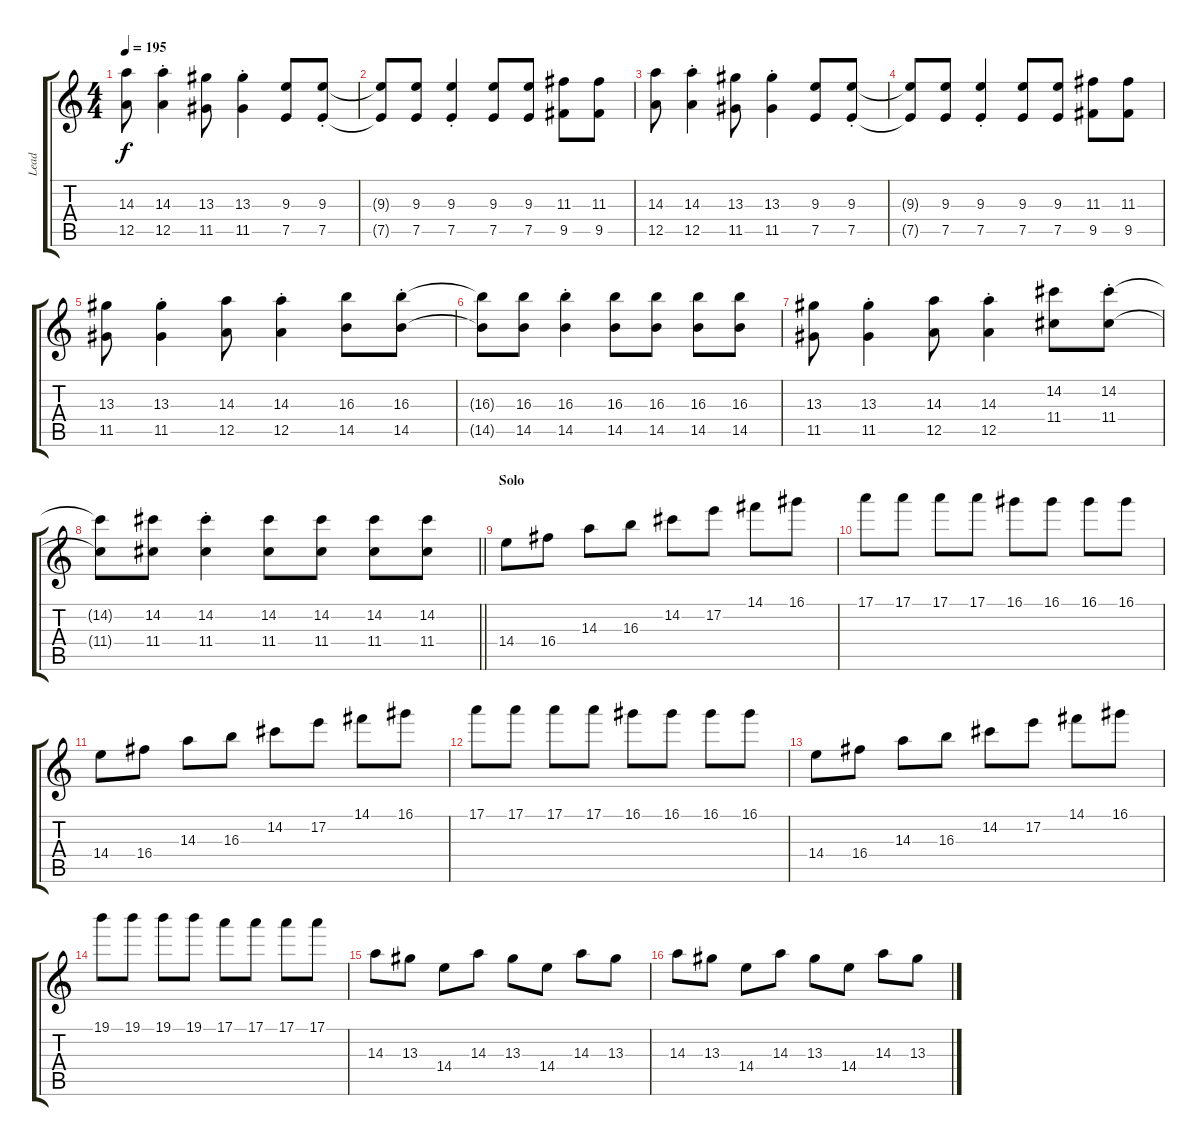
\track ("Lead" "Lead") {instrument overdrivenguitar}
\staff {score tabs}
\tuning (E4 B3 G3 D3 A2 D2) {hide}
\ts (4 4)
\tempo 195
\clef g2
\ks c
(14.3 12.5).8{dy f} (14.3{st} 12.5{st}).4 (13.3 11.5).8 (13.3{st} 11.5{st}).4 (9.3 7.5).8 (9.3{st} 7.5{st}).8 |
(9.3{t} 7.5{t}).8 (9.3 7.5).8 (9.3{st} 7.5{st}).4 (9.3 7.5).8 (9.3 7.5).8 (11.3 9.5).8 (11.3 9.5).8 |
(14.3 12.5).8 (14.3{st} 12.5{st}).4 (13.3 11.5).8 (13.3{st} 11.5{st}).4 (9.3 7.5).8 (9.3{st} 7.5{st}).8 |
(9.3{t} 7.5{t}).8 (9.3 7.5).8 (9.3{st} 7.5{st}).4 (9.3 7.5).8 (9.3 7.5).8 (11.3 9.5).8 (11.3 9.5).8 |
(13.3 11.5).8 (13.3{st} 11.5{st}).4 (14.3 12.5).8 (14.3{st} 12.5{st}).4 (16.3 14.5).8 (16.3{st} 14.5{st}).8 |
(16.3{t} 14.5{t}).8 (16.3 14.5).8 (16.3{st} 14.5{st}).4 (16.3 14.5).8 (16.3 14.5).8 (16.3 14.5).8 (16.3 14.5).8 |
(13.3 11.5).8 (13.3{st} 11.5{st}).4 (14.3 12.5).8 (14.3{st} 12.5{st}).4 (14.2 11.4).8 (14.2{st} 11.4{st}).8 |
\barLineRight lightlight
(14.2{t} 11.4{t}).8 (14.2 11.4).8 (14.2{st} 11.4{st}).4 (14.2 11.4).8 (14.2 11.4).8 (14.2 11.4).8 (14.2 11.4).8 |
\section ("" "Solo")
14.4.8 16.4.8 14.3.8 16.3.8 14.2.8 17.2.8 14.1.8 16.1.8 |
17.1.8 17.1.8 17.1.8 17.1.8 16.1.8 16.1.8 16.1.8 16.1.8 |
14.4.8 16.4.8 14.3.8 16.3.8 14.2.8 17.2.8 14.1.8 16.1.8 |
17.1.8 17.1.8 17.1.8 17.1.8 16.1.8 16.1.8 16.1.8 16.1.8 |
14.4.8 16.4.8 14.3.8 16.3.8 14.2.8 17.2.8 14.1.8 16.1.8 |
19.1.8 19.1.8 19.1.8 19.1.8 17.1.8 17.1.8 17.1.8 17.1.8 |
14.3.8 13.3.8 14.4.8 14.3.8 13.3.8 14.4.8 14.3.8 13.3.8 |
14.3.8 13.3.8 14.4.8 14.3.8 13.3.8 14.4.8 14.3.8 13.3.8
